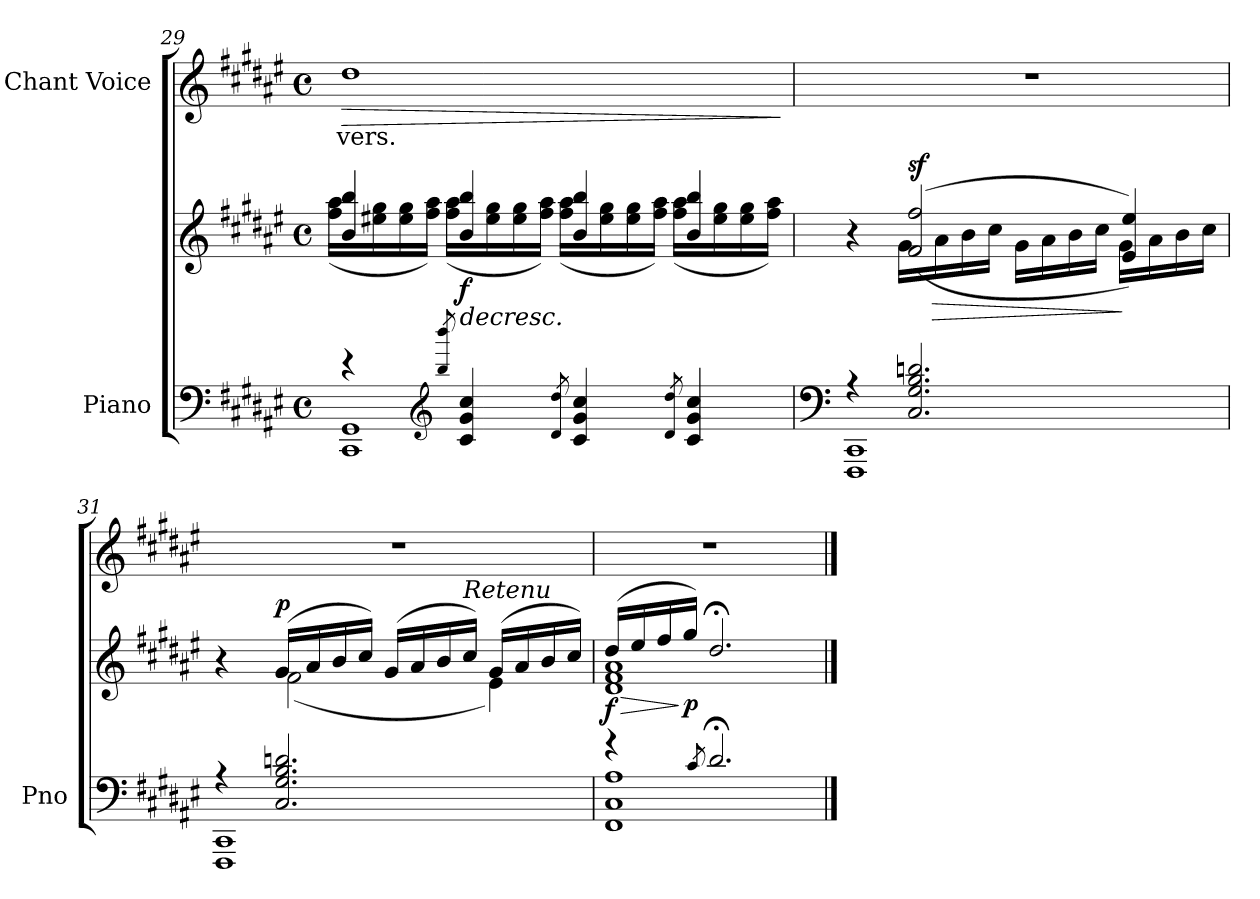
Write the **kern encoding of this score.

**kern	**kern	**dynam	**kern	**text	**dynam
*part2	*part2	*part2	*part1	*part1	*part1
*staff3	*staff2	*staff2/3	*staff1	*staff1	*staff1
*I"Piano	*	*	*I"Chant Voice	*	*
*I'Pno	*	*	*	*	*
*clefF4	*clefG2	*	*clefG2	*	*
*k[f#c#g#d#a#e#]	*k[f#c#g#d#a#e#]	*	*k[f#c#g#d#a#e#]	*	*
*M4/4	*M4/4	*	*M4/4	*	*
*met(c)	*met(c)	*	*met(c)	*	*
=29	=29	=29	=29	=29	=29
*^	*^	*	*	*	*
!	!	!	!	!	!	!	!LO:HP:b
4r	1CC# 1GG#	4b/ 4bb/	(16ff#\ 16aa#\LL	.	1dd#	-vers.	>
.	.	.	16ee#X\ 16gg#\	.	.	.	.
.	.	.	16ee#\ 16gg#\	.	.	.	.
.	.	.	16ff#\ 16aa#\JJ)	.	.	.	.
8qd#/ 8qdd#/	.	.	.	.	.	.	.
*clefG2	*	*	*	*	*	*	*
!	!	!	!	!LO:HP:b	!	!	!
!	!	!	!	!LO:DY:n=1:b	!	!	!
4c#/ 4g#/ 4cc#/	.	4b/ 4bb/	(16ff#\ 16aa#\LL	> f	.	.	.
.	.	.	16ee#\ 16gg#\	.	.	.	.
.	.	.	16ee#\ 16gg#\	.	.	.	.
.	.	.	16ff#\ 16aa#\JJ)	.	.	.	.
8qd#/ 8qdd#/	.	.	.	.	.	.	.
4c#/ 4g#/ 4cc#/	.	4b/ 4bb/	(16ff#\ 16aa#\LL	.	.	.	.
.	.	.	16ee#\ 16gg#\	.	.	.	.
.	.	.	16ee#\ 16gg#\	.	.	.	.
.	.	.	16ff#\ 16aa#\JJ)	.	.	.	.
8qd#/ 8qdd#/	.	.	.	.	.	.	.
4c#/ 4g#/ 4cc#/	.	4b/ 4bb/	(16ff#\ 16aa#\LL	.	.	.	.
.	.	.	16ee#\ 16gg#\	.	.	.	.
.	.	.	16ee#\ 16gg#\	.	.	.	.
.	.	.	16ff#\ 16aa#\JJ)	.	.	.	.
*v	*v	*	*	*	*	*	*
*	*v	*v	*	*	*	*
.	.	.	.	.	]
=30	=30	=30	=30	=30	=30
*clefF4	*	*	*	*	*
*^	*^	*	*	*	*
4r	1FFF# 1CC#	4r	4ryy	.	1r	.	.
!	!	!	!	!LO:HP:b	!	!	!
!	!	!	!	!LO:DY:n=1:a	!	!	!
2.C#/ 2.G#/ 2.B/ 2.dn/	.	((<2f#/ 2ff#/	16g#\LL	> sf	.	.	.
.	.	.	16a#\	.	.	.	.
.	.	.	16b\	.	.	.	.
.	.	.	16cc#\JJ	.	.	.	.
.	.	.	16g#\LL	.	.	.	.
.	.	.	16a#\	.	.	.	.
.	.	.	16b\	.	.	.	.
.	.	.	16cc#\JJ	.	.	.	.
.	.	4e#/ 4ee#/))	16g#\LL	]	.	.	.
.	.	.	16a#\	.	.	.	.
.	.	.	16b\	.	.	.	.
.	.	.	16cc#\JJ	.	.	.	.
=31	=31	=31	=31	=31	=31	=31	=31
4r	1FFF# 1CC#	4r	4ryy	.	1r	.	.
!	!	!	!	!LO:DY:a	!	!	!
2.C#/ 2.G#/ 2.B/ 2.dn/	.	(16g#/LL	(2f#\	p	.	.	.
.	.	16a#/	.	.	.	.	.
.	.	16b/	.	.	.	.	.
.	.	16cc#/JJ)	.	.	.	.	.
.	.	(16g#/LL	.	.	.	.	.
.	.	16a#/	.	.	.	.	.
.	.	16b/	.	.	.	.	.
!	!	!LO:TX:i:t=Retenu	!	!	!	!	!
.	.	16cc#/JJ)	.	.	.	.	.
.	.	(16g#/LL	4e#\)	.	.	.	.
.	.	16a#/	.	.	.	.	.
.	.	16b/	.	.	.	.	.
.	.	16cc#/JJ)	.	.	.	.	.
=32	=32	=32	=32	=32	=32	=32	=32
!	!	!	!	!LO:HP:b	!	!	!
!	!	!	!	!LO:DY:n=1:b	!	!	!
4r	1FF# 1C# 1A#	(16dd#/LL	1d# 1f# 1a#	> f	1r	.	.
.	.	16ee#/	.	.	.	.	.
.	.	16ff#/	.	.	.	.	.
!	!	!	!	!LO:DY:n=2:b	!	!	!
.	.	16gg#/JJ)	.	] p	.	.	.
8qc#/	.	.	.	.	.	.	.
2.d#;</	.	2.dd#;</	.	.	.	.	.
*v	*v	*	*	*	*	*	*
*	*v	*v	*	*	*	*
.	.	]	.	.	.
==	==	==	==	==	==
*-	*-	*-	*-	*-	*-
